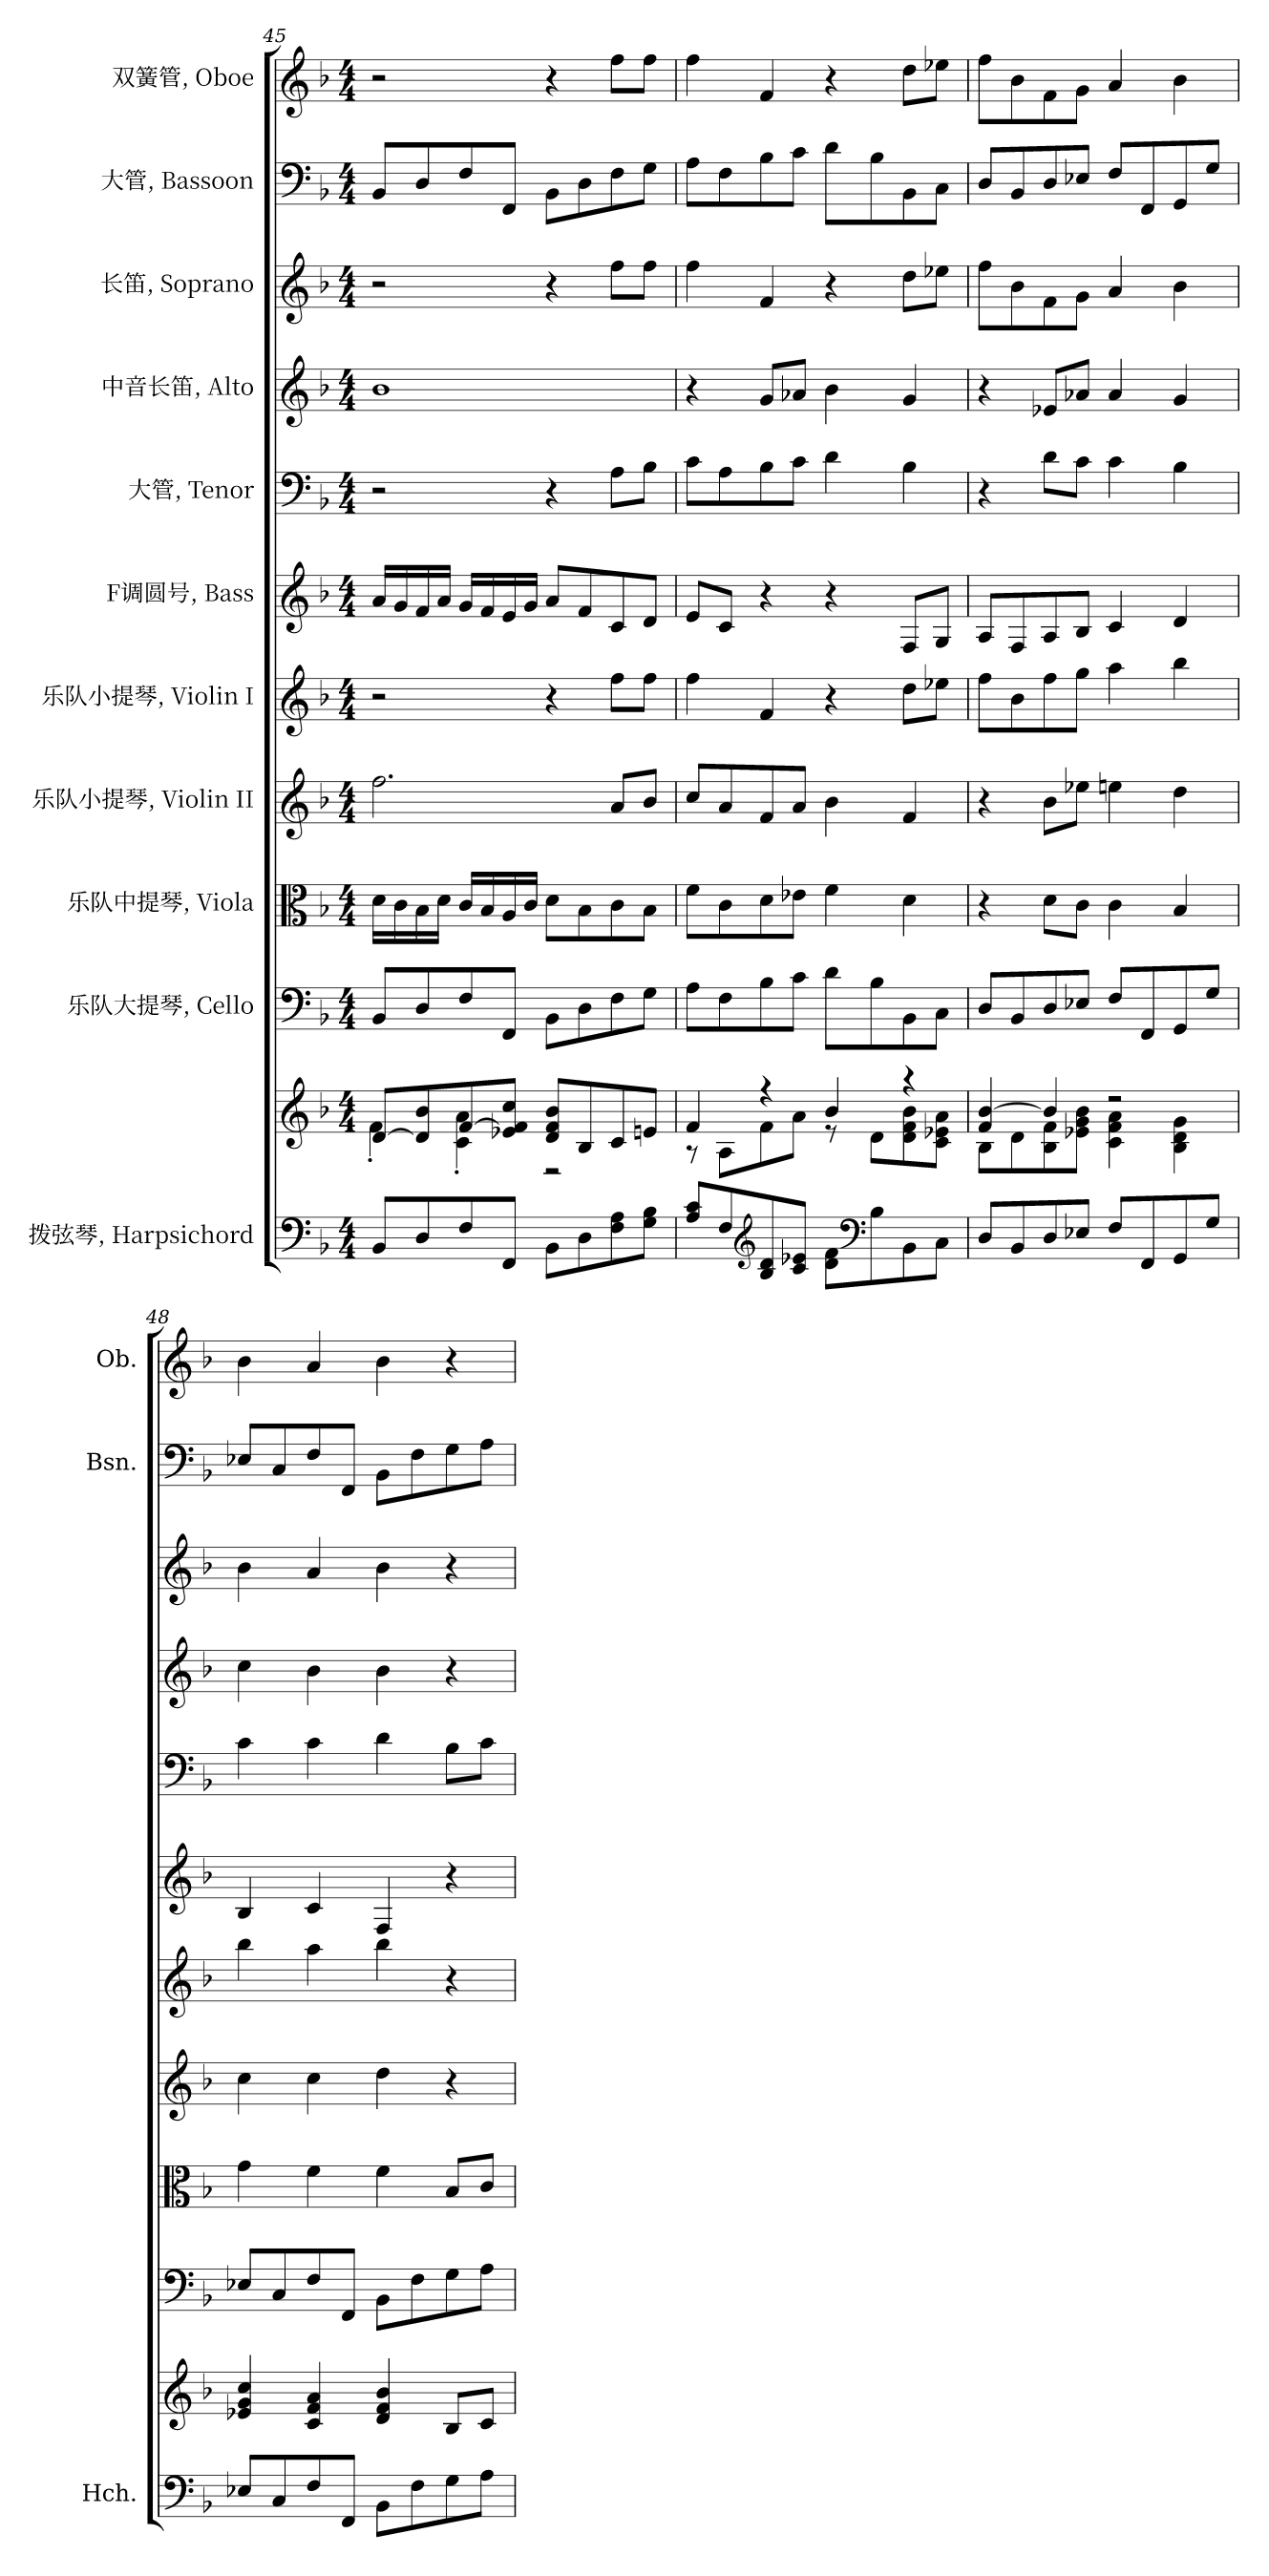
**kern	**kern	**kern	**kern	**kern	**kern	**kern	**kern	**kern	**kern	**kern	**kern
*part11	*part11	*part10	*part9	*part8	*part7	*part6	*part5	*part4	*part3	*part2	*part1
*staff12	*staff11	*staff10	*staff9	*staff8	*staff7	*staff6	*staff5	*staff4	*staff3	*staff2	*staff1
*I"拨弦琴, Harpsichord	*	*I"乐队大提琴, Cello	*I"乐队中提琴, Viola	*I"乐队小提琴, Violin II	*I"乐队小提琴, Violin I	*I"F调圆号, Bass	*I"大管, Tenor	*I"中音长笛, Alto	*I"长笛, Soprano	*I"大管, Bassoon	*I"双簧管, Oboe
*I'Hch.	*	*	*	*	*	*	*	*	*	*I'Bsn.	*I'Ob.
*clefF4	*clefG2	*clefF4	*clefC3	*clefG2	*clefG2	*clefG2	*clefF4	*clefG2	*clefG2	*clefF4	*clefG2
*	*	*	*	*	*	*ITrd4c7	*	*ITrd3c5	*	*	*
*k[b-]	*k[b-]	*k[b-]	*k[b-]	*k[b-]	*k[b-]	*k[b-e-]	*k[b-]	*k[]	*k[b-]	*k[b-]	*k[b-]
*M4/4	*M4/4	*M4/4	*M4/4	*M4/4	*M4/4	*M4/4	*M4/4	*M4/4	*M4/4	*M4/4	*M4/4
=45	=45	=45	=45	=45	=45	=45	=45	=45	=45	=45	=45
*	*^	*	*	*	*	*	*	*	*	*	*
8BB-/L	[8d/L	4f'\	8BB-/L	16d\LL	2.ff\	2r	16d/LL	2r	1f	2r	8BB-/L	2r
.	.	.	.	16c\	.	.	16c/	.	.	.	.	.
8D/	8d/] 8b-/	.	8D/	16B-\	.	.	16B-/	.	.	.	8D/	.
.	.	.	.	16d\JJ	.	.	16d/JJ	.	.	.	.	.
8F/	[8f/	4c\' 4a\'	8F/	16c/LL	.	.	16c/LL	.	.	.	8F/	.
.	.	.	.	16B-/	.	.	16B-/	.	.	.	.	.
8FF/J	8e-X/ 8f/] 8cc/J	.	8FF/J	16A/	.	.	16A/	.	.	.	8FF/J	.
.	.	.	.	16c/JJ	.	.	16c/JJ	.	.	.	.	.
8BB-\L	8d/ 8f/ 8b-/L	2r	8BB-\L	8d\L	.	4r	8d/L	4r	.	4r	8BB-\L	4r
8D\	8B-/	.	8D\	8B-\	.	.	8B-/	.	.	.	8D\	.
8F\ 8A\	8c/	.	8F\	8c\	8a/L	8ff\L	8F/	8A\L	.	8ff\L	8F\	8ff\L
8G\ 8B-\J	8en/J	.	8G\J	8B-\J	8b-/J	8ff\J	8G/J	8B-\J	.	8ff\J	8G\J	8ff\J
!!LO:PB:g=z
=46	=46	=46	=46	=46	=46	=46	=46	=46	=46	=46	=46	=46
8A/ 8c/L	4f/	8r	8A\L	8f\L	8cc/L	4ff\	8A/L	8c\L	4r	4ff\	8A\L	4ff\
8F/	.	8A\L	8F\	8c\	8a/	.	8F/J	8A\	.	.	8F\	.
*clefG2	*	*	*	*	*	*	*	*	*	*	*	*
8B-/ 8d/	4r	8f\	8B-\	8d\	8f/	4f/	4r	8B-\	8d/L	4f/	8B-\	4f/
8c/ 8e-X/J	.	8a\J	8c\J	8e-X\J	8a/J	.	.	8c\J	8e-X/J	.	8c\J	.
8d\ 8f\L	4b-/	8r	8d\L	4f\	4b-\	4r	4r	4d\	4f\	4r	8d\L	4r
*clefF4	*	*	*	*	*	*	*	*	*	*	*	*
8B-\	.	8d\L	8B-\	.	.	.	.	.	.	.	8B-\	.
8BB-\	4r	8d\ 8f\ 8b-\	8BB-\	4d\	4f/	8dd\L	8BB-/L	4B-\	4d/	8dd\L	8BB-\	8dd\L
8C\J	.	8c\ 8e-X\ 8a\J	8C\J	.	.	8ee-X\J	8C/J	.	.	8ee-X\J	8C\J	8ee-X\J
=47	=47	=47	=47	=47	=47	=47	=47	=47	=47	=47	=47	=47
8D/L	4f/ [4b-/	8B-\L	8D/L	4r	4r	8ff\L	8D/L	4r	4r	8ff\L	8D/L	8ff\L
8BB-/	.	8d\	8BB-/	.	.	8b-\	8BB-/	.	.	8b-\	8BB-/	8b-\
8D/	4b-/]	8B-\ 8f\	8D/	8d\L	8b-\L	8ff\	8D/	8d\L	8B-X/L	8f\	8D/	8f\
8E-X/J	.	8e-X\ 8g\ 8b-\J	8E-X/J	8c\J	8ee-X\J	8gg\J	8E-/J	8c\J	8e-X/J	8g\J	8E-X/J	8g\J
8F/L	2r	4c\ 4f\ 4a\	8F/L	4c\	4een\	4aa\	4F/	4c\	4e-/	4a/	8F/L	4a/
8FF/	.	.	8FF/	.	.	.	.	.	.	.	8FF/	.
8GG/	.	4B-\ 4d\ 4g\	8GG/	4B-/	4dd\	4bb-\	4G/	4B-\	4d/	4b-\	8GG/	4b-\
8G/J	.	.	8G/J	.	.	.	.	.	.	.	8G/J	.
*	*v	*v	*	*	*	*	*	*	*	*	*	*
=48	=48	=48	=48	=48	=48	=48	=48	=48	=48	=48	=48
8E-X/L	4e-X/ 4g/ 4cc/	8E-X/L	4g\	4cc\	4bb-\	4E-/	4c\	4g\	4b-\	8E-X/L	4b-\
8C/	.	8C/	.	.	.	.	.	.	.	8C/	.
8F/	4c/ 4f/ 4a/	8F/	4f\	4cc\	4aa\	4F/	4c\	4f\	4a/	8F/	4a/
8FF/J	.	8FF/J	.	.	.	.	.	.	.	8FF/J	.
8BB-\L	4d/ 4f/ 4b-/	8BB-\L	4f\	4dd\	4bb-\	4BB-/	4d\	4f\	4b-\	8BB-\L	4b-\
8F\	.	8F\	.	.	.	.	.	.	.	8F\	.
8G\	8B-/L	8G\	8B-/L	4r	4r	4r	8B-\L	4r	4r	8G\	4r
8A\J	8c/J	8A\J	8c/J	.	.	.	8c\J	.	.	8A\J	.
=	=	=	=	=	=	=	=	=	=	=	=
*-	*-	*-	*-	*-	*-	*-	*-	*-	*-	*-	*-
